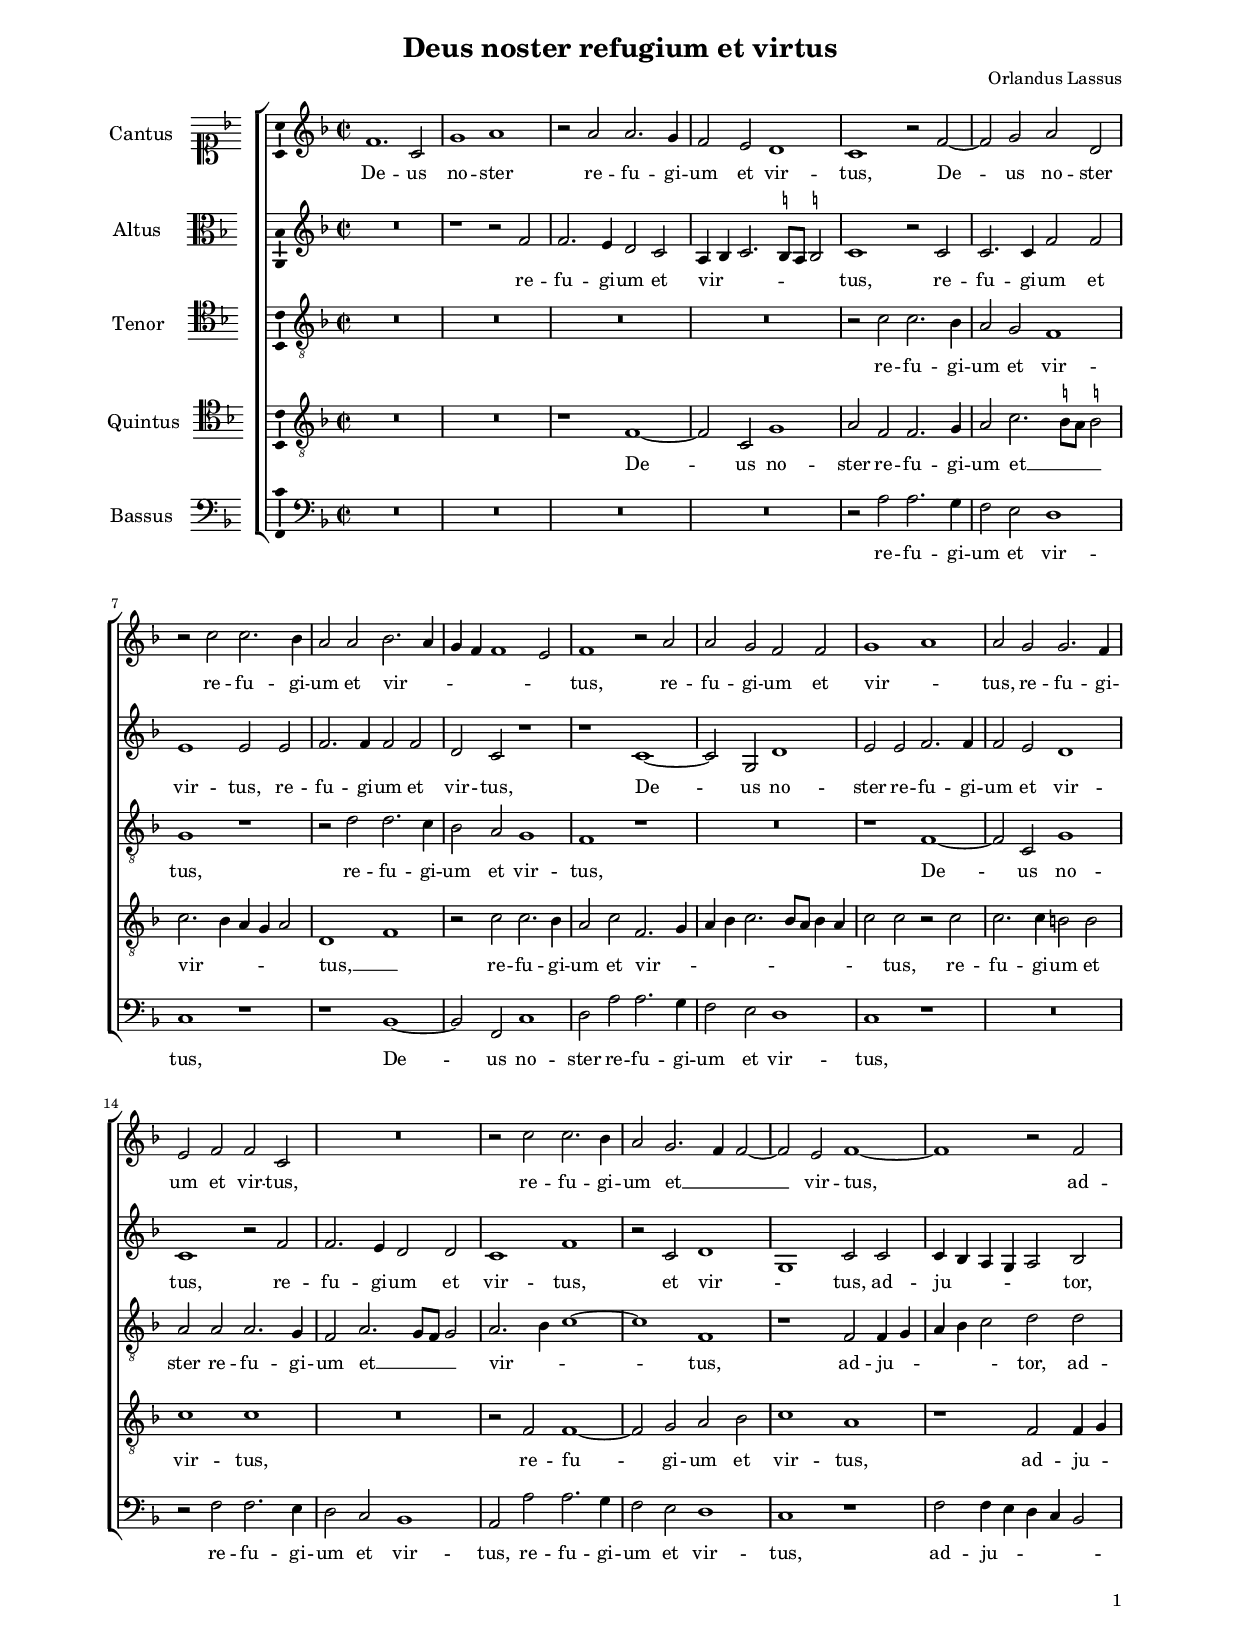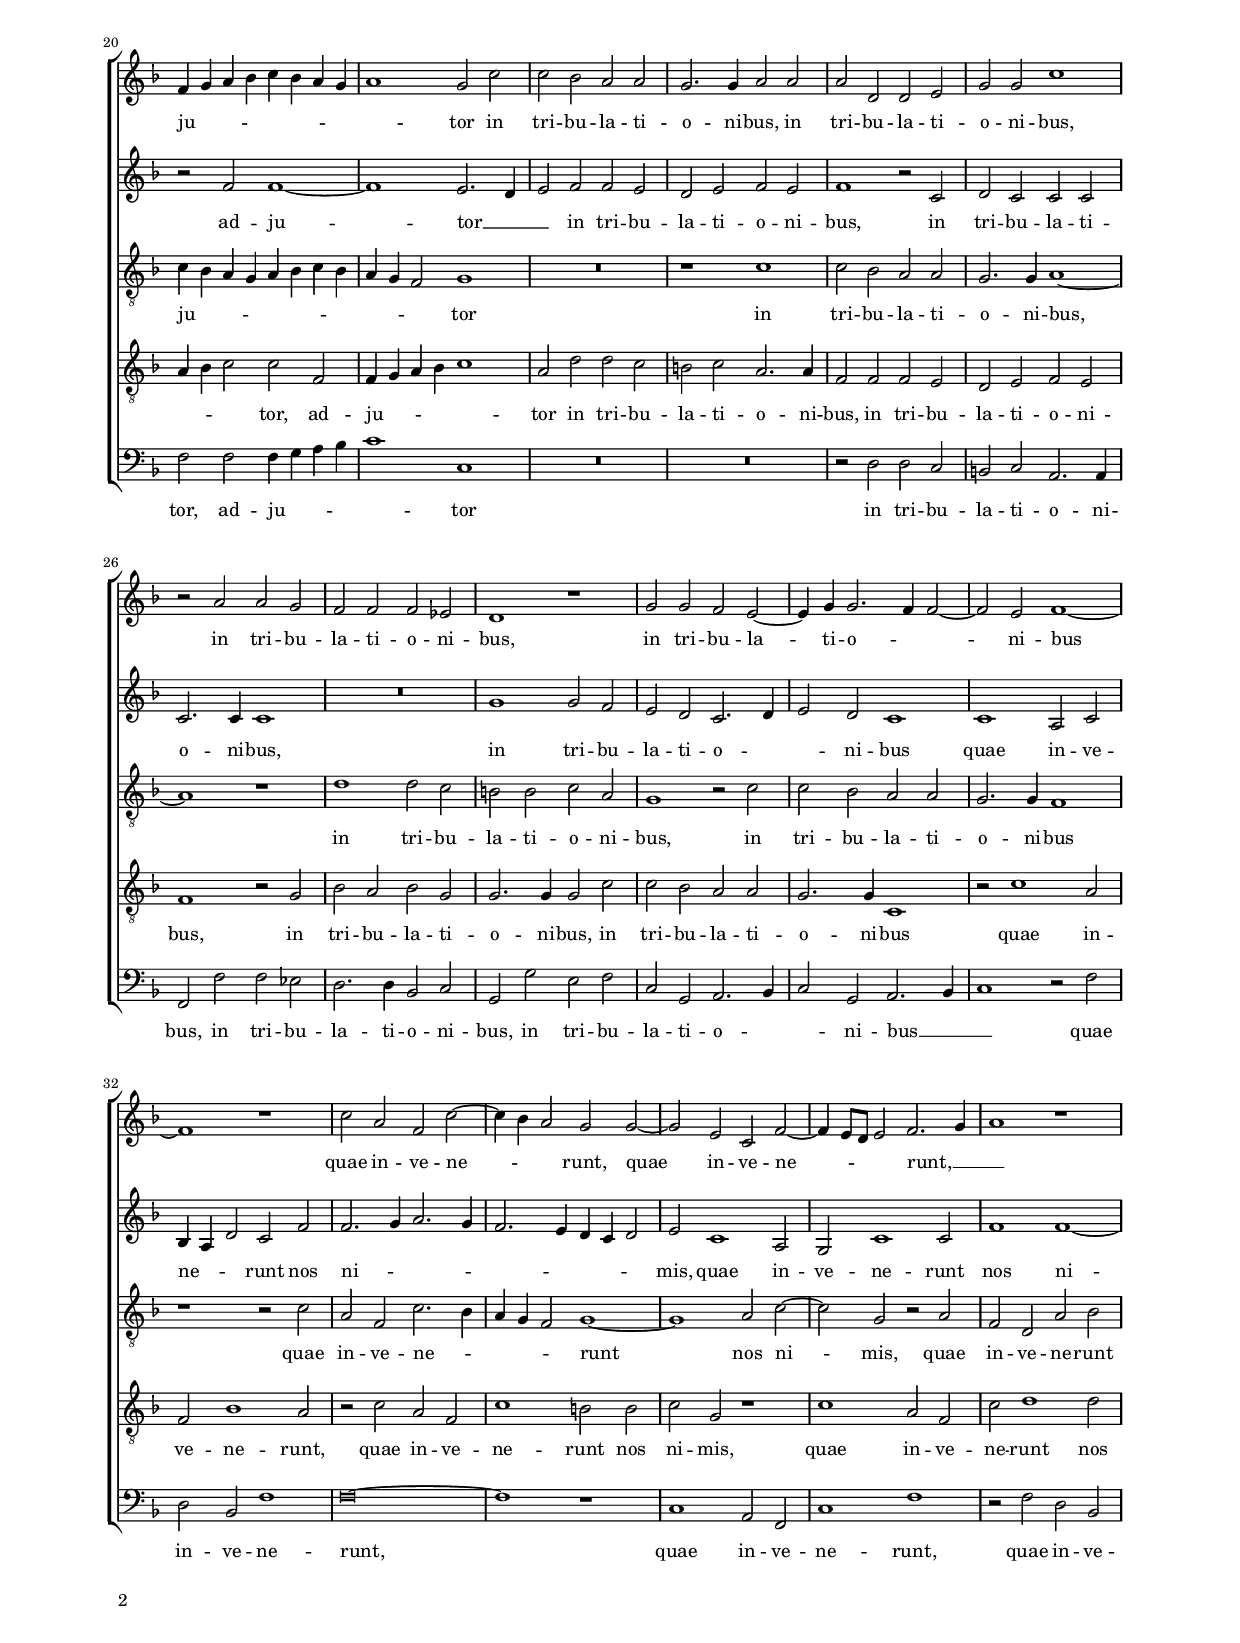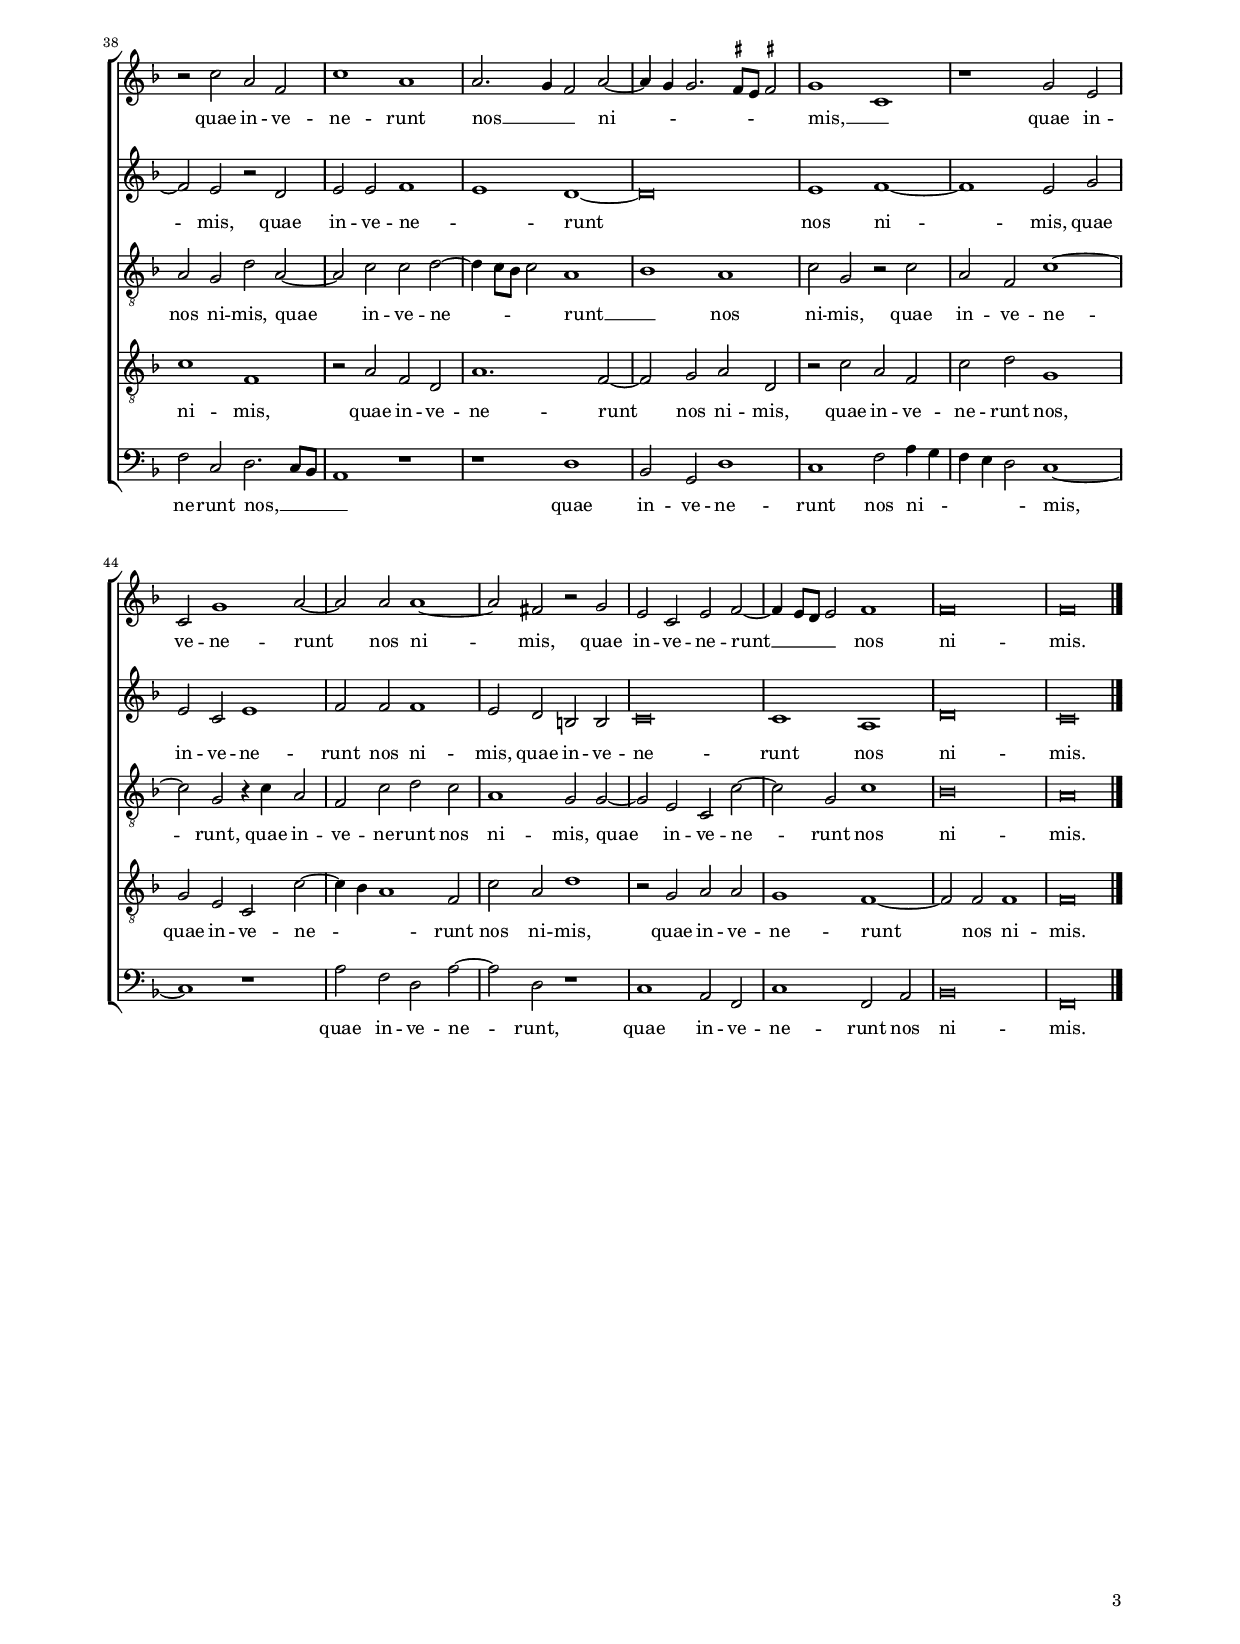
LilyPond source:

\header
{
  title="Deus noster refugium et virtus"
  composer="Orlandus Lassus"
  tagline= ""
}

\version "2.24.1"
\include "deutsch.ly"
#(set-global-staff-size 15)
% #(set-default-paper-size "letter")
#(ly:set-option 'point-and-click #f)


\paper
	{
	top-margin = 1.8 \cm
	bottom-margin = 1.2 \cm
	left-margin = 2 \cm
	right-margin = 2 \cm
	ragged-bottom = ##f
	ragged-last-bottom = ##t
	print-page-number = ##f
	system-system-spacing = #'((basic-distance . 16) (minimum-distance . 14) (padding . 5) (strechability . 150))
	oddFooterMarkup=\markup   \fill-line { "" \fromproperty #'page:page-number-string }
	evenFooterMarkup=\markup  \fill-line { \fromproperty #'page:page-number-string "" }
	last-bottom-spacing = #'((basic-distance . 12) (minimum-distance . 7) (padding . 4))
%	systems-per-page = 3
%	min-systems-per-page = 3
	markup-system-spacing.basic-distance = #12
	}

	
global = {
	\key f \major
	\time 2/2 \set Score.measureLength = #(ly:make-moment 2/1)
	\skip 1*2*50 \bar "|."
	}

	ficta = { \once \set suggestAccidentals = ##t }

	forget = #(define-music-function (music) (ly:music?) #{
		\accidentalStyle forget
		$music
		\accidentalStyle default
		#})



incipitcantus = \markup { \score {
	{
	\set Staff.instrumentName = \markup { \fontsize #1 "Cantus" }
	\key f \major
	\clef soprano
	s4 \bar ""
	}
	\layout  {
	raggedright = ##t
	indent = 1.6 \cm
	line-width = 2.2\cm
	\context { \Staff \remove Time_signature_engraver }
	\override Staff.Clef.Y-extent = #'(0 . 0)
	}} \hspace #1 }

      
incipitaltus = \markup { \score {
	{
	\set Staff.instrumentName = \markup { \fontsize #1 "Altus" }
	\key f \major
	\clef alto
	s4 \bar ""
	}
	\layout  {
	raggedright = ##t
	indent = 1.6 \cm
	line-width = 2.2\cm
	\context { \Staff \remove Time_signature_engraver }
	\override Staff.Clef.Y-extent = #'(0 . 0)
	}} \hspace #1 }


incipittenor = \markup { \score {
	{
	\set Staff.instrumentName = \markup { \fontsize #1 "Tenor" }
	\key f \major
	\clef tenor
	s4 \bar ""
	}
	\layout  {
	raggedright = ##t
	indent = 1.6 \cm
	line-width = 2.2\cm
	\context { \Staff \remove Time_signature_engraver }
	\override Staff.Clef.Y-extent = #'(0 . 0)
	}} \hspace #1 }
      
      
incipitquintus = \markup { \score {
	{
	\set Staff.instrumentName = \markup { \fontsize #1 "Quintus" }
	\key f \major
	\clef tenor
	s4 \bar ""
	}
	\layout  {
	raggedright = ##t
	indent = 1.6 \cm
	line-width = 2.2\cm
	\context { \Staff \remove Time_signature_engraver }
	\override Staff.Clef.Y-extent = #'(0 . 0)
	}} \hspace #1 }
      
      
incipitbassus = \markup { \score {
	{
	\set Staff.instrumentName = \markup { \fontsize #1 "Bassus" }
	\key f \major
	\clef bass
	s4 \bar ""
	}
	\layout  {
	raggedright = ##t
	indent = 1.6 \cm
	line-width = 2.2\cm
	\context { \Staff \remove Time_signature_engraver }
	\override Staff.Clef.Y-extent = #'(0 . 0)
	}} \hspace #1 }


cantus =  \relative c''
	{
	f,1. c2
	g'1 a
	r2 a a2. g4
	f2 e d1
%5
	c1 r2 f~ |
	f2 g a d, \break \noPageBreak
	r2 c' c2. b4
	a2 a b2. a4
	g4 f f1 e2
%10
	f1 r2 a |
	a2 g f f
	g1 a
	a2 g g2. f4 \break \noPageBreak
	e2 f f c
%15
	R\breve |
	r2 c' c2. b4
	a2 g2. f4 f2~
	f2 e f1~
	f1 r2 f \pageBreak
%20
	f4 g a b c b a g |
	a1 g2 c
	c2 b a a 
	g2. g4 a2 a
	a2 d, d e
%25
	g2 g c1 | \break \noPageBreak
	r2 a a g
	f2 f f es
	d1 r
	g2 g f e~
%30
	e4 g g2. f4 f2~ |
	f2 e f1~ \break \noPageBreak
	f1 r
	c'2 a f c'~
	c4 b a2 g g~
%35
	g2 e c f~ |
	f4 e8 d e2 f2. g4
	a1 r \pageBreak
	r2 c a f
	c'1 a
%40
	a2. g4 f2 a~ |
	a4 g g2. \ficta fis8 e \ficta fis!2
	g1 c,
	r1 g'2 e \break \noPageBreak
	c2 g'1 a2~
%45
	a2 a a1~ |
	a2 fis r g
	e2 c e f~
	f4 e8 d e2 f1
	f\breve
%50
	f\breve |
	}


altus =  \relative c'
	{
	R\breve
	r1 r2 f
	f2. e4 d2 c
	a4 b c2. \ficta h8 a \ficta h!2
%5
	c1 r2 c |
	c2. c4 f2 f
	e1 e2 e
	f2. f4 f2 f
	d2 c r1
%10
	r1 c~ |
	c2 g d'1
	e2 e f2. f4
	f2 e d1
	c1 r2 f
%15
	f2. e4 d2 d |
	c1 f
	r2 c d1
	g,1 c2 c
	c4 b a g a2 b
%20
	r2 f' f1~ |
	f1 e2. d4
	e2 f f e
	d2 e f e
	f1 r2 c
%25
	d2 c c c |
	c2. c4 c1
	R\breve
	g'1 g2 f
	e2 d c2. d4
%30
	e2 d c1 |
	c1 a2 c
	b4 a d2 c f
	f2. g4 a2. g4
	f2. e4 d c d2
%35
	e2 c1 a2 |
	g2 c1 c2
	f1 f~
	f2 e r d
	e2 e f1
%40
	e1 d~ |
	d\breve
	e1 f~
	f1 e2 g
	e2 c e1
%45
	f2 f f1 |
	e2 d h h
	c\breve
	c1 a
	d\breve
%50
	c\breve |
	}


tenor =  \relative c'
	{
	R\breve
	R\breve
	R\breve
	R\breve
%5
	r2 c c2. b4 |
	a2 g f1
	g1 r
	r2 d' d2. c4
	b2 a g1
%10
	f1 r |
	R\breve
	r1 f~
	f2 c g'1
	a2 a a2. g4
%15
	f2 a2. g8 f g2 |
	a2. b4 c1~
	c1 f,
	r1 f2 f4 g
	a4 b c2 d d
%20
	c4 b a g a b c b |
	a4 g f2 g1
	R\breve
	r1 c
	c2 b a a
%25
	g2. g4 a1~ |
	a1 r
	d1 d2 c
	h2 h c a
	g1 r2 c
%30
	c2 b a a |
	g2. g4 f1
	r1 r2 c'
	a2 f c'2. b4
	a4 g f2 g1~
%35
	g1 a2 c~ |
	c2 g r a
	f2 d a' b
	a2 g d' a~
	a2 c c d~
%40
	d4 c8 b c2 a1 |
	b1 a
	c2 g r c
	a2 f c'1~
	c2 g r4 c a2
%45
	f2 c' d c |
	a1 g2 g~
	g2 e c c'~
	c2 g c1
	b\breve
%50
	a\breve |
	}


quintus  =  \relative c'
	{
	R\breve
	R\breve
	r1 f,~
	f2 c g'1
%5
	a2 f f2. g4 |
	a2 c2. \stemDown \ficta h8 a \stemNeutral \ficta h!2
	c2. b4 a g a2
	d,1 f
	r2 c' c2. b4
%10
	a2 c f,2. g4 |
	a4 b c2. b8 a b4 a
	c2 c r c
	c2. c4 h2 h
	c1 c
%15
	R\breve |
	r2 f, f1~
	f2 g a b
	c1 a
	r1 f2 f4 g
%20
	a4 b c2 c f, |
	f4 g a b c1
	a2 d d c
	h2 c a2. a4
	f2 f f e
%25
	d2 e f e |
	f1 r2 g
	b2 a b g
	g2. g4 g2 c
	c2 b a a
%30
	g2. g4 c,1 |
	r2 c'1 a2
	f2 b1 a2
	r2 c a f
	c'1 h2 h
%35
	c2 g r1 |
	c1 a2 f
	c'2 d1 d2
	c1 f,
	r2 a f d
%40
	a'1. f2~ |
	f2 g a d,
	r2 c' a f
	c'2 d g,1
	g2 e c c'~
%45
	c4 b a1 f2 |
	c'2 a d1
	r2 g, a a
	g1 f~
	f2 f f1
%50
	f\breve |
	}


bassus  =  \relative c
	{
	R\breve
	R\breve
	R\breve
	R\breve
%5
	r2 a' a2. g4 |
	f2 e d1
	c1 r
	r1 b~
	b2 f c'1
%10
	d2 a' a2. g4 |
	f2 e d1
	c1 r
	R\breve
	r2 f f2. e4
%15
	d2 c b1 |
	a2 a' a2. g4
	f2 e d1
	c1 r
	f2 f4 e d c b2
%20
	f'2 f f4 g a b |
	c1 c,
	R\breve
	R\breve
	r2 d d c
%25
	h2 c a2. a4 |
	f2 f' f es
	d2. d4 b2 c
	g2 g' e f
	c2 g a2. b4
%30
	c2 g a2. b4 |
	c1 r2 f
	d2 b f'1
	f\breve~
	f1 r
%35
	c1 a2 f |
	c'1 f
	r2 f d b
	f'2 c d2. c8 b
	a1 r
%40
	r1 d |
	b2 g d'1
	c1 f2 a4 g
	f4 e d2 c1~
	c1 r
%45
	a'2 f d a'~ |
	a2 d, r1
	c1 a2 f
	c'1 f,2 a
	b\breve
%50
	f\breve |
	}


lyricscantus = \lyricmode {
	De -- us no -- ster re -- fu -- gi -- um et vir -- tus,
	De -- us no -- ster re -- fu -- gi -- um et vir -- _ _ _ _ _ tus,
	re -- fu -- gi -- um et vir -- _ tus,
	re -- fu -- gi -- um et vir -- tus,
	re -- fu -- gi -- um et __ _ _ vir -- tus,
	ad -- ju -- _ _ _ _ _ _ _ _ tor in tri -- bu -- la -- ti -- o -- ni -- bus,
	in tri -- bu -- la -- ti -- o -- ni -- bus,
	in tri -- bu -- la -- ti -- o -- ni -- bus,
	in tri -- bu -- la -- ti -- o -- _ _ ni -- bus
	quae in -- ve -- ne -- _ _ runt,
	quae in -- ve -- ne -- _ _ _ runt, __ _ _
	quae in -- ve -- ne -- runt nos __ _ _ ni -- _ _ _ _ _ mis, __ _
	quae in -- ve -- ne -- runt nos ni -- mis,
	quae in -- ve -- ne -- runt __ _ _ _ nos ni -- mis.
	}


lyricsaltus = \lyricmode {
	re -- fu -- gi -- um et vir -- _ _ _ _ _ tus,
	re -- fu -- gi -- um et vir -- tus,
	re -- fu -- gi -- um et vir -- tus,
	De -- us no -- ster re -- fu -- gi -- um et vir -- tus,
	re -- fu -- gi -- um et vir -- tus,
	et vir -- _ tus,
	ad -- ju -- _ _ _ _ tor,
	ad -- ju -- tor __ _ _ in tri -- bu -- la -- ti -- o -- ni -- bus,
	in tri -- bu -- la -- ti -- o -- ni -- bus,
	in tri -- bu -- la -- ti -- o -- _ _ ni -- bus
	quae in -- ve -- ne -- _ _ runt nos ni -- _ _ _ _ _ _ _ _ mis,
	quae in -- ve -- ne -- runt nos ni -- mis,
	quae in -- ve -- ne -- _ runt nos ni -- mis,
	quae in -- ve -- ne -- runt nos ni -- mis,
	quae in -- ve -- ne -- runt nos ni -- mis.
	}


lyricstenor = \lyricmode {
	re -- fu -- gi -- um et vir -- tus,
	re -- fu -- gi -- um et vir -- tus,
	De -- us no -- ster re -- fu -- gi -- um et __ _ _ _ vir -- _ _ tus,
	ad -- ju -- _ _ _ _ tor,
	ad -- ju -- _ _ _ _ _ _ _ _ _ _ tor
	in tri -- bu -- la -- ti -- o -- ni -- bus,
	in tri -- bu -- la -- ti -- o -- ni -- bus,
	in tri -- bu -- la -- ti -- o -- ni -- bus
	quae in -- ve -- ne -- _ _ _ _ runt nos ni -- mis,
	quae in -- ve -- ne -- runt nos ni -- mis,
	quae in -- ve -- ne -- _ _ _ runt __ _ nos ni -- mis,
	quae in -- ve -- ne -- runt,
	quae in -- ve -- ne -- runt nos ni -- mis,
	quae in -- ve -- ne -- runt nos ni -- mis.
	}


lyricsquintus = \lyricmode {
	De -- us no -- ster re -- fu -- gi -- um et __ _ _ _ vir -- _ _ _ _ tus, __ _
	re -- fu -- gi -- um et vir -- _ _ _ _ _ _ _ _ _ tus,
	re -- fu -- gi -- um et vir -- tus,
	re -- fu -- gi -- um et vir -- tus,
	ad -- ju -- _ _ _ _ tor,
	ad -- ju -- _ _ _ _ tor in tri -- bu -- la -- ti -- o -- ni -- bus,
	in tri -- bu -- la -- ti -- o -- ni -- bus,
	in tri -- bu -- la -- ti -- o -- ni -- bus,
	in tri -- bu -- la -- ti -- o -- ni -- bus
	quae in -- ve -- ne -- runt,
	quae in -- ve -- ne -- runt nos ni -- mis,
	quae in -- ve -- ne -- runt nos ni -- mis,
	quae in -- ve -- ne -- runt nos ni -- mis,
	quae in -- ve -- ne -- runt nos,
	quae in -- ve -- ne -- _ _ runt nos ni -- mis,
	quae in -- ve -- ne -- runt nos ni -- mis.
	}


lyricsbassus = \lyricmode {
	re -- fu -- gi -- um et vir -- tus,
	De -- us no -- ster re -- fu -- gi -- um et vir -- tus,
	re -- fu -- gi -- um et vir -- tus,
	re -- fu -- gi -- um et vir -- tus,
	ad -- ju -- _ _ _ _ tor,
	ad -- ju -- _ _ _ _ tor
	in tri -- bu -- la -- ti -- o -- ni -- bus,
	in tri -- bu -- la -- ti -- o -- ni -- bus,
	in tri -- bu -- la -- ti -- o -- _ _ ni -- bus __ _ _
	quae in -- ve -- ne -- runt,
	quae in -- ve -- ne -- runt,
	quae in -- ve -- ne -- runt nos, __ _ _ _
	quae in -- ve -- ne -- runt nos ni -- _ _ _ _ mis,
	quae in -- ve -- ne -- runt,
	quae in -- ve -- ne -- runt nos ni -- mis.
	}


\score
{  
  % \transpose {
	\new ChoirStaff \with { \override StaffGrouper.staff-staff-spacing.basic-distance = #12 }
	<<

	\new Staff << \global
	\new Voice="v1" {
		\set Staff.instrumentName=\incipitcantus
%		\set Staff.instrumentName= "S"
		\set Staff.midiInstrument = "reed organ"
		\clef violin
		\cantus }
	\new Lyrics \lyricsto "v1" {\lyricscantus }
	>>


	\new Staff << \global
	\new Voice="v2" {
		\set Staff.instrumentName=\incipitaltus
%		\set Staff.instrumentName= "A"
		\set Staff.midiInstrument = "reed organ"
		\clef violin 
		\altus}
	\new Lyrics \lyricsto "v2" {\lyricsaltus }
	>>


	\new Staff << \global
	\new Voice="v3" {
		\set Staff.instrumentName=\incipittenor
%		\set Staff.instrumentName= "T"
		\set Staff.midiInstrument = "reed organ"
		\clef "G_8"
		\tenor }
	\new Lyrics \lyricsto "v3" {\lyricstenor }
	>>


	\new Staff << \global
	\new Voice="v5" {
		\set Staff.instrumentName=\incipitquintus
%		\set Staff.instrumentName= "Q"
		\set Staff.midiInstrument = "reed organ"
		\clef "G_8"
		\quintus}
	\new Lyrics \lyricsto "v5" {\lyricsquintus }
	>>


	\new Staff << \global
	\new Voice="v4" {
		\set Staff.instrumentName=\incipitbassus
%		\set Staff.instrumentName= "B"
		\set Staff.midiInstrument = "reed organ"
		\clef bass 
		\bassus }
	\new Lyrics \lyricsto "v4" {\lyricsbassus}
	>>

	>>
	% } % transpose

	\layout
	{
	indent = 2.5\cm
	\context { \Lyrics \override VerticalAxisGroup.nonstaff-relatedstaff-spacing.padding = #1.5 }
%	\context { \Lyrics \override LyricText.font-size = #1 }
	\context { \Staff \override TimeSignature.break-visibility = #end-of-line-invisible }
	\context { \Staff \consists Ambitus_engraver }
	\context { \Score \override BarNumber.padding = #2 }
	\context { \Voice \override NoteHead.style = #'baroque }
	}

\midi
	{
	\tempo 2 = 90
	}

}


% EOF
